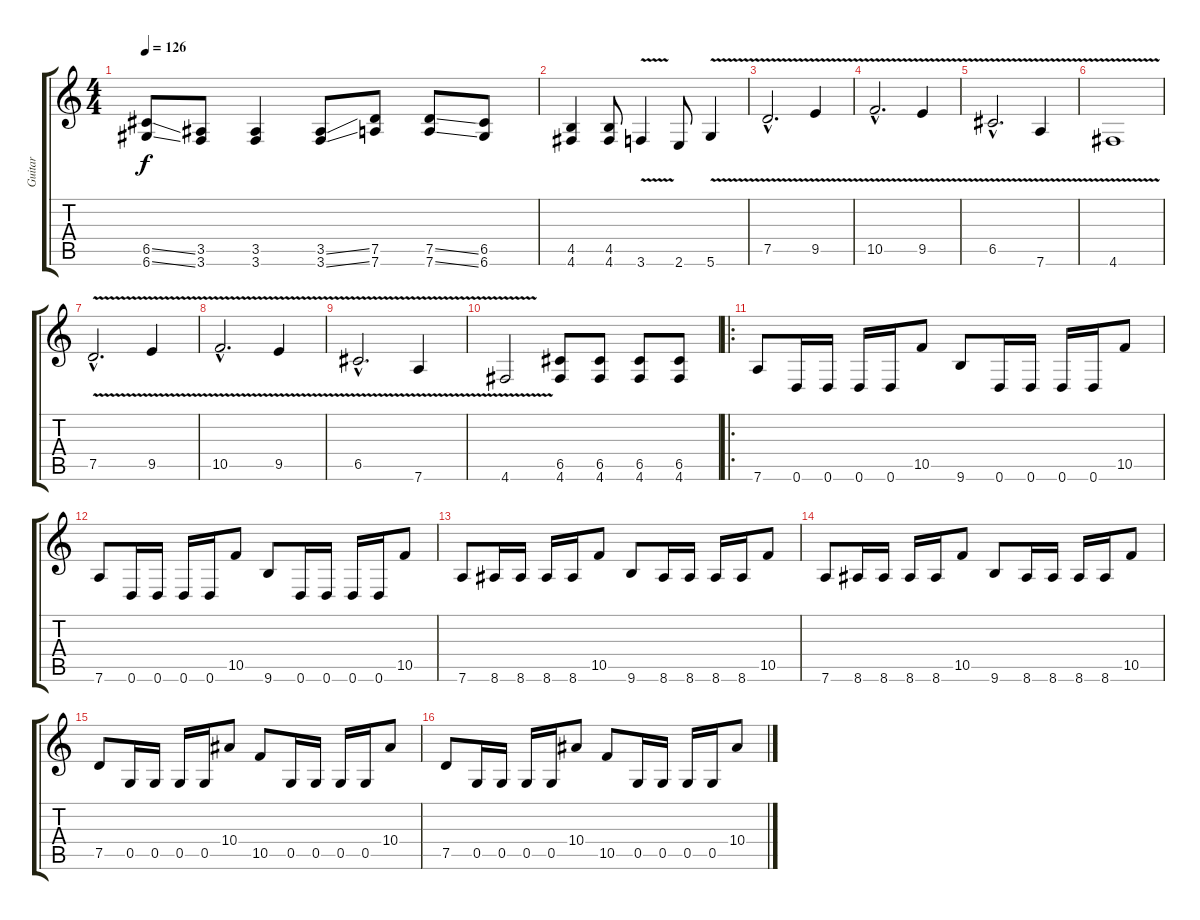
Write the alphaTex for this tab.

\track ("Guitar " "Guitar ") {instrument distortionguitar}
\staff {score tabs}
\tuning (D4 A3 F3 C3 G2 D2) {hide}
\ts (4 4)
\tempo 126
\clef g2
\ks c
(6.5{ss} 6.6{ss}).8{dy f} (3.5 3.6).8 (3.5 3.6).4 (3.5{ss} 3.6{ss}).8 (7.5 7.6).8 (7.5{ss} 7.6{ss}).8 (6.5 6.6).8 |
(4.5 4.6).4 (4.5 4.6).8 3.6{v}.4 2.6.8 5.6{v}.4 |
7.5{v hac}.2{d} 9.5{v}.4 |
10.5{v hac}.2{d} 9.5{v}.4 |
6.5{v hac}.2{d} 7.6{v}.4 |
4.6{v}.1 |
7.5{v hac}.2{d} 9.5{v}.4 |
10.5{v hac}.2{d} 9.5{v}.4 |
6.5{v hac}.2{d} 7.6{v}.4 |
4.6{v}.2 (6.5 4.6).8 (6.5 4.6).8 (6.5 4.6).8 (6.5 4.6).8 |
\ro
7.6.8 0.6.16 0.6.16 0.6.16 0.6.16 10.5.8 9.6.8 0.6.16 0.6.16 0.6.16 0.6.16 10.5.8 |
7.6.8 0.6.16 0.6.16 0.6.16 0.6.16 10.5.8 9.6.8 0.6.16 0.6.16 0.6.16 0.6.16 10.5.8 |
7.6.8 8.6.16 8.6.16 8.6.16 8.6.16 10.5.8 9.6.8 8.6.16 8.6.16 8.6.16 8.6.16 10.5.8 |
7.6.8 8.6.16 8.6.16 8.6.16 8.6.16 10.5.8 9.6.8 8.6.16 8.6.16 8.6.16 8.6.16 10.5.8 |
7.5.8 0.5.16 0.5.16 0.5.16 0.5.16 10.4.8 10.5.8 0.5.16 0.5.16 0.5.16 0.5.16 10.4.8 |
7.5.8 0.5.16 0.5.16 0.5.16 0.5.16 10.4.8 10.5.8 0.5.16 0.5.16 0.5.16 0.5.16 10.4.8
